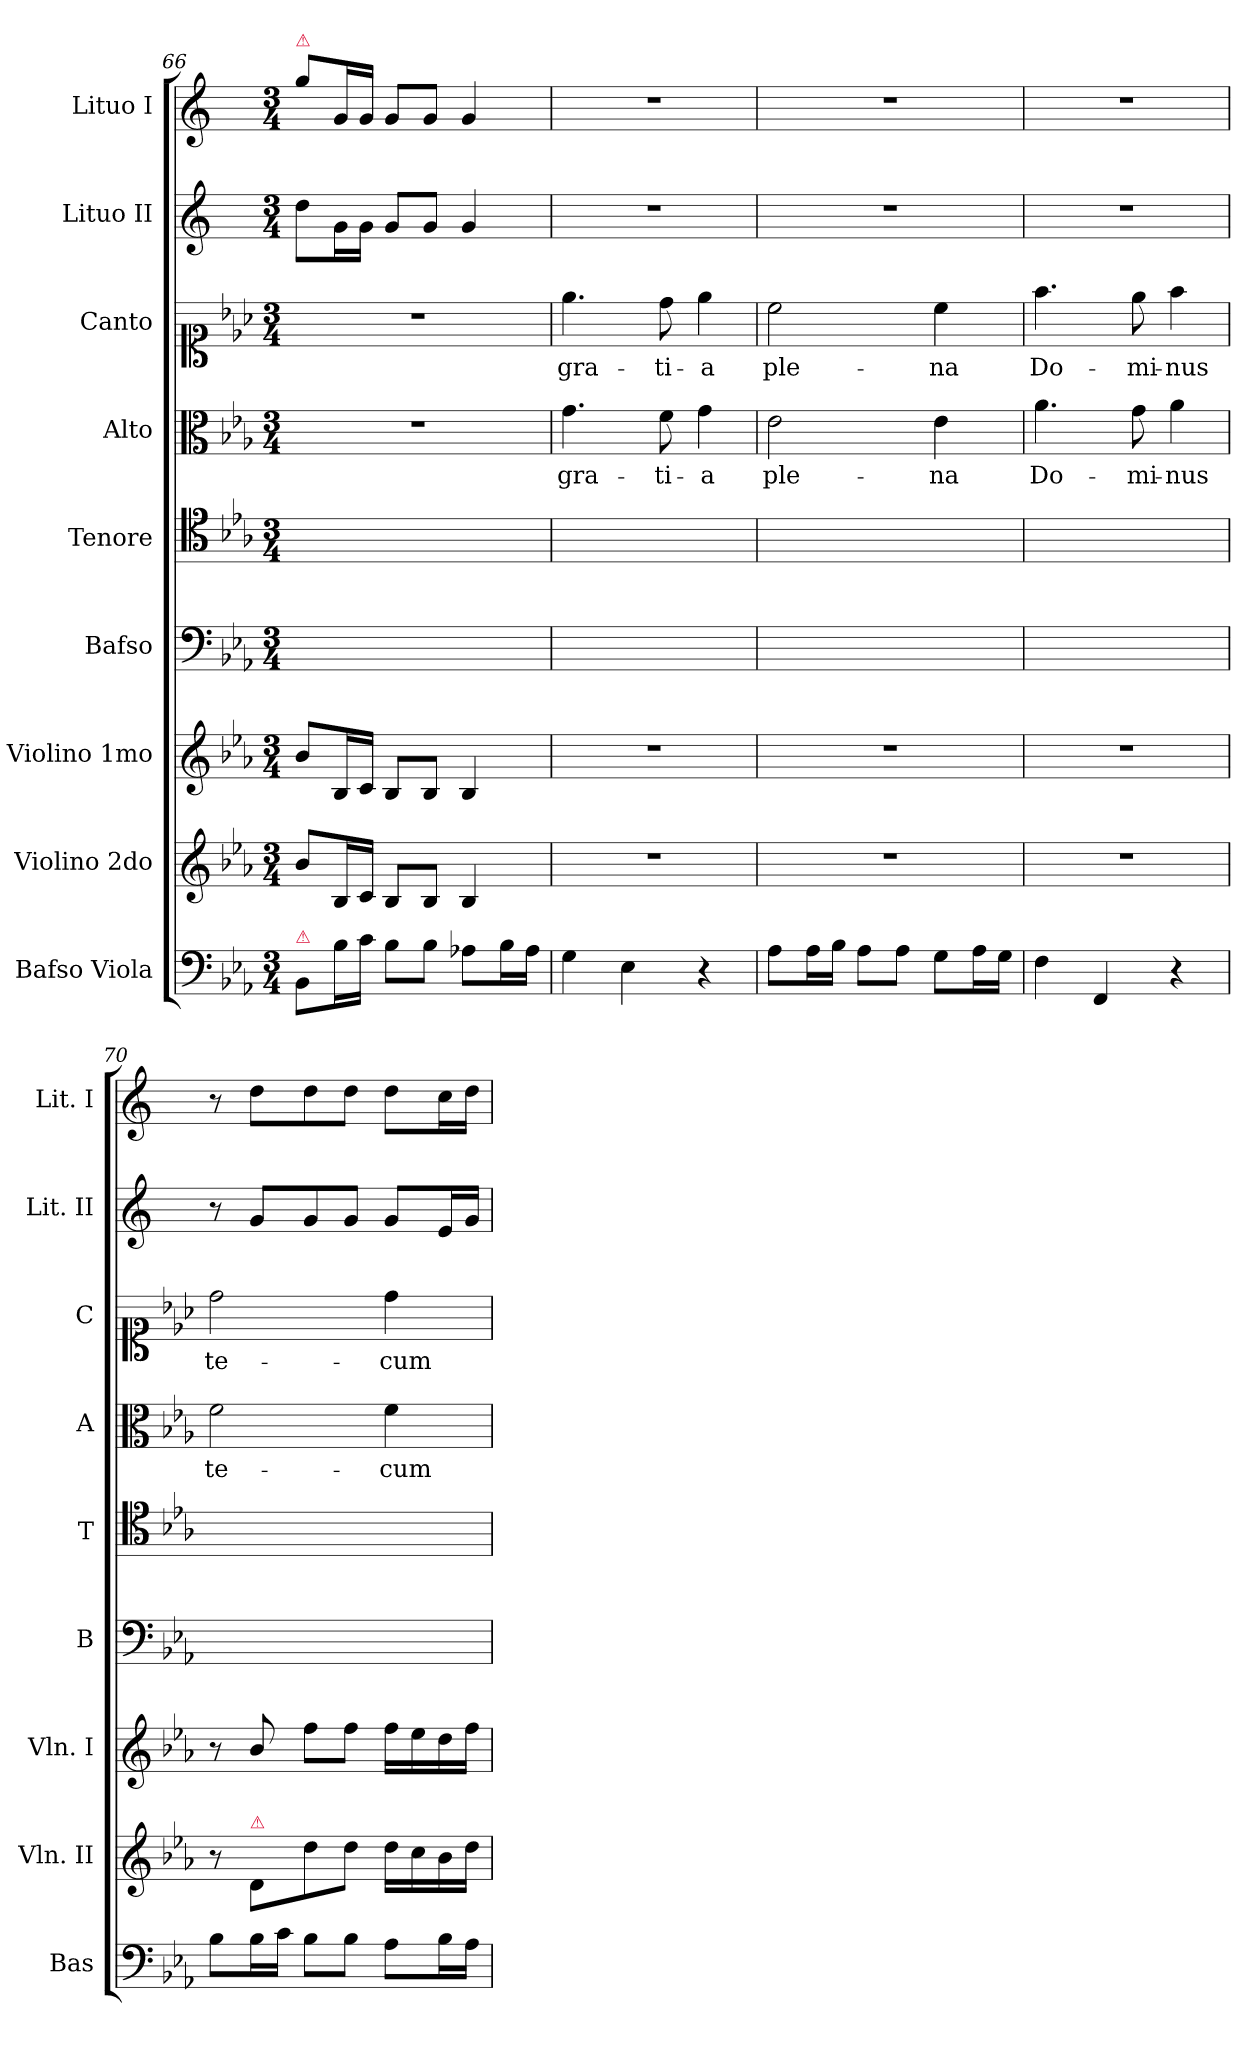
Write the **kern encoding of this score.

**kern	**kern	**kern	**kern	**kern	**kern	**text	**kern	**text	**kern	**kern
*part9	*part8	*part7	*part6	*part5	*part4	*part4	*part3	*part3	*part2	*part1
*staff9	*staff8	*staff7	*staff6	*staff5	*staff4	*staff4	*staff3	*staff3	*staff2	*staff1
*I"Bafso Viola	*I"Violino 2do	*I"Violino 1mo	*I"Bafso	*I"Tenore	*I"Alto	*	*I"Canto	*	*I"Lituo II	*I"Lituo I
*I'Bas	*I'Vln. II	*I'Vln. I	*I'B	*I'T	*I'A	*	*I'C	*	*I'Lit. II	*I'Lit. I
*clefF4	*clefG2	*clefG2	*clefF4	*clefC4	*clefC3	*	*clefC1	*	*clefG2	*clefG2
*	*	*	*	*	*	*	*	*	*ITrd-2c-3	*ITrd-2c-3
*k[b-e-a-]	*k[b-e-a-]	*k[b-e-a-]	*k[b-e-a-]	*k[b-e-a-]	*k[b-e-a-]	*	*k[b-e-a-]	*	*k[b-e-a-]	*k[b-e-a-]
*M3/4	*M3/4	*M3/4	*M3/4	*M3/4	*M3/4	*	*M3/4	*	*M3/4	*M3/4
=66	=66	=66	=66	=66	=66	=66	=66	=66	=66	=66
!	!	!	!	!	!	!	!	!	!	!LO:TX:a:color=crimson:t=⚠
!LO:TX:a:color=crimson:t=⚠	!	!	!	!	!	!	!	!	!	!
8BB-/L	8b-/L	8b-/L	2.ryy	2.ryy	2.r	.	2.r	.	8ff\L	8bb-\L
16B-\L	16B-/L	16B-/L	.	.	.	.	.	.	16b-\L	16b-/L
16c\JJ	16c/JJ	16c/JJ	.	.	.	.	.	.	16b-\JJ	16b-/JJ
8B-\L	8B-/L	8B-/L	.	.	.	.	.	.	8b-/L	8b-/L
8B-\J	8B-/J	8B-/J	.	.	.	.	.	.	8b-/J	8b-/J
8A-X\L	4B-/	4B-/	.	.	.	.	.	.	4b-/	4b-/
16B-\L	.	.	.	.	.	.	.	.	.	.
16A-\JJ	.	.	.	.	.	.	.	.	.	.
=67	=67	=67	=67	=67	=67	=67	=67	=67	=67	=67
4G\	2.r	2.r	2.ryy	2.ryy	4.g\	gra-	4.ee-\	gra-	2.r	2.r
4E-\	.	.	.	.	.	.	.	.	.	.
.	.	.	.	.	8f\	-ti-	8dd\	-ti-	.	.
4r	.	.	.	.	4g\	-a	4ee-\	-a	.	.
=68	=68	=68	=68	=68	=68	=68	=68	=68	=68	=68
8A-\L	2.r	2.r	2.ryy	2.ryy	2e-\	ple-	2cc\	ple-	2.r	2.r
16A-\L	.	.	.	.	.	.	.	.	.	.
16B-\JJ	.	.	.	.	.	.	.	.	.	.
8A-\L	.	.	.	.	.	.	.	.	.	.
8A-\J	.	.	.	.	.	.	.	.	.	.
8G\L	.	.	.	.	4e-\	-na	4cc\	-na	.	.
16A-\L	.	.	.	.	.	.	.	.	.	.
16G\JJ	.	.	.	.	.	.	.	.	.	.
=69	=69	=69	=69	=69	=69	=69	=69	=69	=69	=69
4F\	2.r	2.r	2.ryy	2.ryy	4.a-\	Do-	4.ff\	Do-	2.r	2.r
4FF/	.	.	.	.	.	.	.	.	.	.
.	.	.	.	.	8g\	-mi-	8ee-\	-mi-	.	.
4r	.	.	.	.	4a-\	-nus	4ff\	-nus	.	.
=70	=70	=70	=70	=70	=70	=70	=70	=70	=70	=70
8B-\L	8r	8r	2.ryy	2.ryy	2f\	te-	2dd\	te-	8r	8r
!	!LO:TX:a:color=crimson:t=⚠	!	!	!	!	!	!	!	!	!
16B-\L	8d/L	8b-/	.	.	.	.	.	.	8b-/L	8ff\L
16c\JJ	.	.	.	.	.	.	.	.	.	.
8B-\L	8dd\	8ff\L	.	.	.	.	.	.	8b-/	8ff\
8B-\J	8dd\J	8ff\J	.	.	.	.	.	.	8b-/J	8ff\J
8A-\L	16dd\LL	16ff\LL	.	.	4f\	-cum	4dd\	-cum	8b-/L	8ff\L
.	16cc\	16ee-\	.	.	.	.	.	.	.	.
16B-\L	16b-\	16dd\	.	.	.	.	.	.	16g/L	16ee-\L
16A-\JJ	16dd\JJ	16ff\JJ	.	.	.	.	.	.	16b-/JJ	16ff\JJ
=	=	=	=	=	=	=	=	=	=	=
*-	*-	*-	*-	*-	*-	*-	*-	*-	*-	*-
